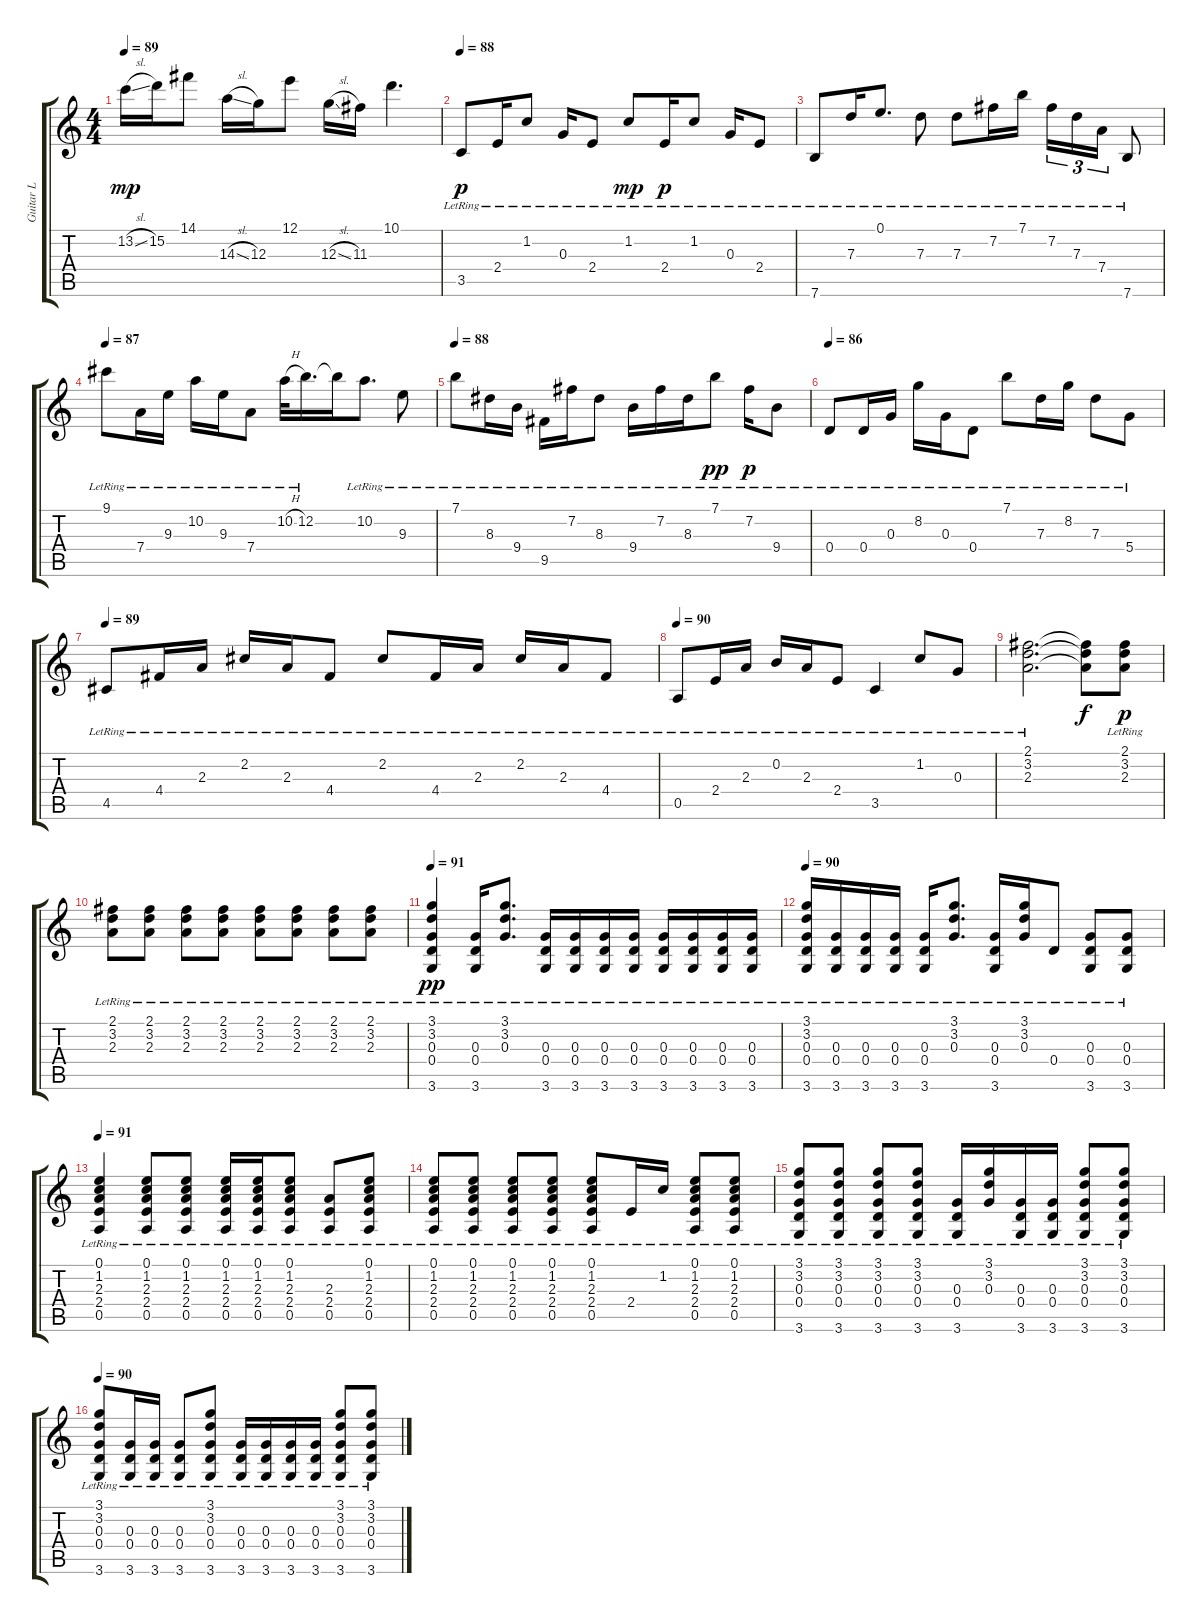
\track ("Guitar L" "Guitar L") {instrument acousticguitarsteel}
\staff {score tabs}
\tuning (E4 B3 G3 D3 A2 E2) {hide}
\ts (4 4)
\tempo 89
\clef g2
\ks c
13.2{sl}.16{dy mp balance 7} 15.2.16 14.1.8 14.3{sl}.16 12.3.16 12.1.8 12.3{sl}.16 11.3.16 10.1.4{d} |
\tempo 88
3.5{lr}.8{dy p balance 3} 2.4{lr}.16 1.2{lr}.8 0.3{lr}.16 2.4{lr}.8 1.2{lr}.8{dy mp} 2.4{lr}.16{dy p} 1.2{lr}.8 0.3{lr}.16 2.4{lr}.8 |
7.6{lr}.8 7.3{lr}.16 0.1{lr}.8{d} 7.3{lr}.8 7.3{lr}.8 7.2{lr}.16 7.1{lr}.16 7.2{lr}.16{tu (3 2)} 7.3{lr}.16{tu (3 2)} 7.4{lr}.16{tu (3 2)} 7.6{lr}.8 |
\tempo 87
9.1{lr}.8 7.4{lr}.16 9.3{lr}.16 10.2{lr}.16 9.3{lr}.16 7.4{lr}.8 10.2{h lr}.32 12.2{lr}.16{d} 12.2{t}.16 10.2{lr}.8{d} 9.3{lr}.8 |
\tempo 88
7.1{lr}.8 8.3{lr}.16 9.4{lr}.16 9.5{lr}.16 7.2{lr}.16 8.3{lr}.8 9.4{lr}.16 7.2{lr}.16 8.3{lr}.16 7.1{lr}.8{dy pp} 7.2{lr}.16{dy p} 9.4{lr}.8 |
\tempo 86
0.4{lr}.8 0.4{lr}.16 0.3{lr}.16 8.2{lr}.16 0.3{lr}.16 0.4{lr}.8 7.1{lr}.8 7.3{lr}.16 8.2{lr}.16 7.3{lr}.8 5.4{lr}.8 |
\tempo 89
4.5{lr}.8 4.4{lr}.16 2.3{lr}.16 2.2{lr}.16 2.3{lr}.16 4.4{lr}.8 2.2{lr}.8 4.4{lr}.16 2.3{lr}.16 2.2{lr}.16 2.3{lr}.16 4.4{lr}.8 |
\tempo 90
0.5{lr}.8 2.4{lr}.16 2.3{lr}.16 0.2{lr}.16 2.3{lr}.16 2.4{lr}.8 3.5{lr}.4 1.2{lr}.8 0.3{lr}.8 |
(2.1{lr} 3.2{lr} 2.3{lr}).2{d} (2.1{t} 3.2{t} 2.3{t}).8{dy f} (2.1{lr} 3.2{lr} 2.3{lr}).8{dy p} |
(2.1{lr} 3.2{lr} 2.3{lr}).8 (2.1{lr} 3.2{lr} 2.3{lr}).8 (2.1{lr} 3.2{lr} 2.3{lr}).8 (2.1{lr} 3.2{lr} 2.3{lr}).8 (2.1{lr} 3.2{lr} 2.3{lr}).8 (2.1{lr} 3.2{lr} 2.3{lr}).8 (2.1{lr} 3.2{lr} 2.3{lr}).8 (2.1{lr} 3.2{lr} 2.3{lr}).8 |
\tempo 91
(3.1{lr} 3.2{lr} 0.3{lr} 0.4{lr} 3.6{lr}).4{dy pp} (0.3{lr} 0.4{lr} 3.6{lr}).16 (3.1{lr} 3.2{lr} 0.3{lr}).8{d} (0.3{lr} 0.4{lr} 3.6{lr}).16 (0.3{lr} 0.4{lr} 3.6{lr}).16 (0.3{lr} 0.4{lr} 3.6{lr}).16 (0.3{lr} 0.4{lr} 3.6{lr}).16 (0.3{lr} 0.4{lr} 3.6{lr}).16 (0.3{lr} 0.4{lr} 3.6{lr}).16 (0.3{lr} 0.4{lr} 3.6{lr}).16 (0.3{lr} 0.4{lr} 3.6{lr}).16 |
\tempo 90
(3.1 3.2 0.3{lr} 0.4{lr} 3.6{lr}).16 (0.3{lr} 0.4{lr} 3.6{lr}).16 (0.3{lr} 0.4{lr} 3.6{lr}).16 (0.3{lr} 0.4{lr} 3.6{lr}).16 (0.3{lr} 0.4{lr} 3.6{lr}).16 (3.1{lr} 3.2{lr} 0.3{lr}).8{d} (0.3{lr} 0.4{lr} 3.6{lr}).16 (3.1{lr} 3.2{lr} 0.3{lr}).16 0.4{lr}.8 (0.3{lr} 0.4{lr} 3.6{lr}).8 (0.3{lr} 0.4{lr} 3.6{lr}).8 |
\tempo 91
(0.1{lr} 1.2{lr} 2.3{lr} 2.4{lr} 0.5{lr}).4 (0.1{lr} 1.2{lr} 2.3{lr} 2.4{lr} 0.5{lr}).8 (0.1{lr} 1.2{lr} 2.3{lr} 2.4{lr} 0.5{lr}).8 (0.1{lr} 1.2{lr} 2.3{lr} 2.4{lr} 0.5{lr}).16 (0.1{lr} 1.2{lr} 2.3{lr} 2.4{lr} 0.5{lr}).16 (0.1{lr} 1.2{lr} 2.3{lr} 2.4{lr} 0.5{lr}).8 (2.3{lr} 2.4{lr} 0.5{lr}).8 (0.1{lr} 1.2{lr} 2.3{lr} 2.4{lr} 0.5{lr}).8 |
(0.1{lr} 1.2{lr} 2.3{lr} 2.4{lr} 0.5{lr}).8 (0.1{lr} 1.2{lr} 2.3{lr} 2.4{lr} 0.5{lr}).8 (0.1{lr} 1.2{lr} 2.3{lr} 2.4{lr} 0.5{lr}).8 (0.1{lr} 1.2{lr} 2.3{lr} 2.4{lr} 0.5{lr}).8 (0.1{lr} 1.2{lr} 2.3{lr} 2.4{lr} 0.5{lr}).8 2.4{lr}.16 1.2{lr}.16 (0.1{lr} 1.2{lr} 2.3{lr} 2.4{lr} 0.5{lr}).8 (0.1{lr} 1.2{lr} 2.3{lr} 2.4{lr} 0.5{lr}).8 |
(3.1{lr} 3.2{lr} 0.3{lr} 0.4{lr} 3.6{lr}).8 (3.1{lr} 3.2{lr} 0.3{lr} 0.4{lr} 3.6{lr}).8 (3.1{lr} 3.2{lr} 0.3{lr} 0.4{lr} 3.6{lr}).8 (3.1{lr} 3.2{lr} 0.3{lr} 0.4{lr} 3.6{lr}).8 (0.3{lr} 0.4{lr} 3.6{lr}).16 (3.1{lr} 3.2{lr} 0.3{lr}).16 (0.3{lr} 0.4{lr} 3.6{lr}).16 (0.3{lr} 0.4{lr} 3.6{lr}).16 (3.1{lr} 3.2{lr} 0.3{lr} 0.4{lr} 3.6{lr}).8 (3.1{lr} 3.2{lr} 0.3{lr} 0.4{lr} 3.6{lr}).8 |
\tempo 90
(3.1{lr} 3.2{lr} 0.3{lr} 0.4{lr} 3.6{lr}).8 (0.3{lr} 0.4{lr} 3.6{lr}).16 (0.3{lr} 0.4{lr} 3.6{lr}).16 (0.3{lr} 0.4{lr} 3.6{lr}).8 (3.1{lr} 3.2{lr} 0.3{lr} 0.4{lr} 3.6{lr}).8 (0.3{lr} 0.4{lr} 3.6{lr}).16 (0.3{lr} 0.4{lr} 3.6{lr}).16 (0.3{lr} 0.4{lr} 3.6{lr}).16 (0.3{lr} 0.4{lr} 3.6{lr}).16 (3.1{lr} 3.2{lr} 0.3{lr} 0.4{lr} 3.6{lr}).8 (3.1{lr} 3.2{lr} 0.3{lr} 0.4{lr} 3.6{lr}).8
